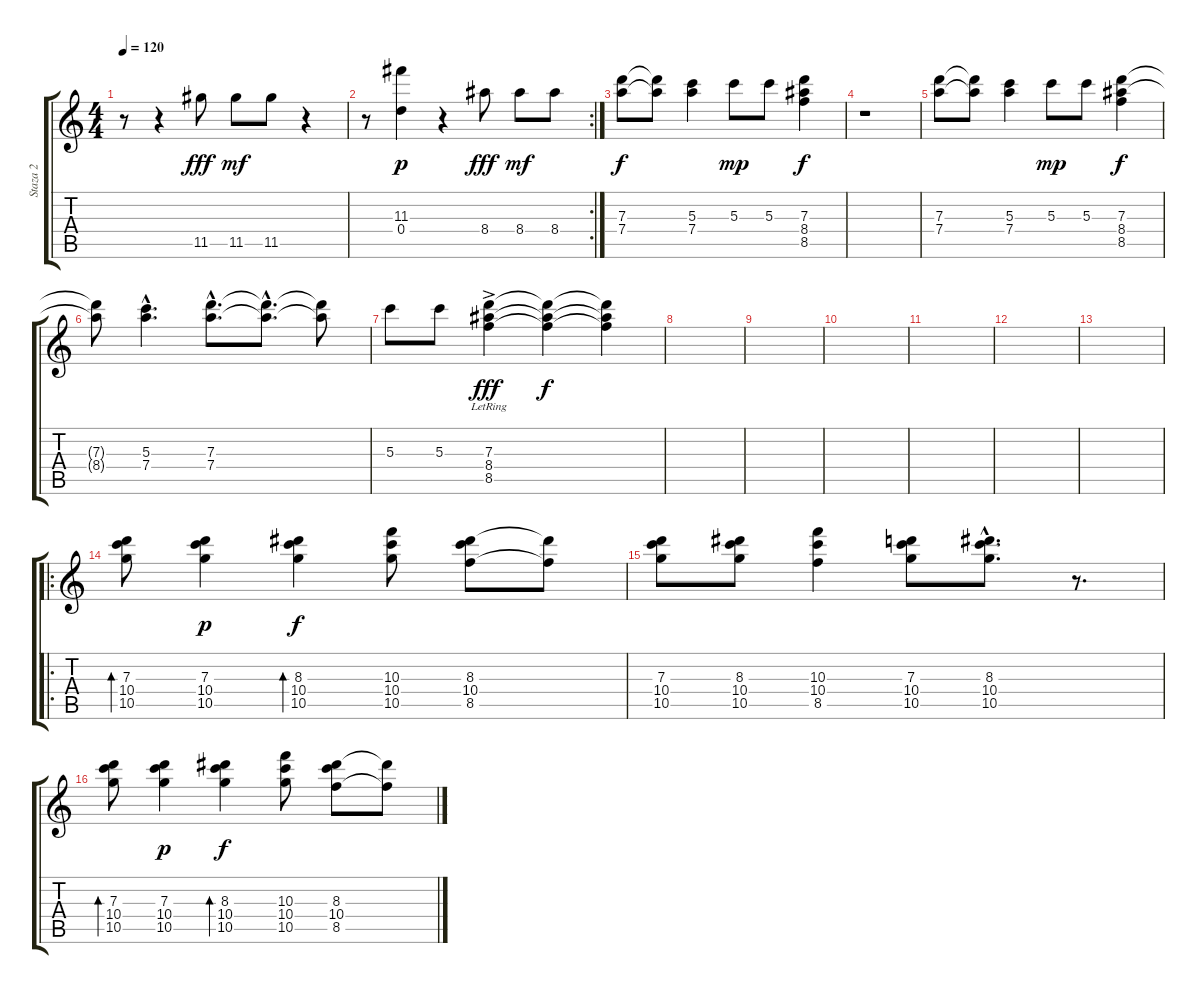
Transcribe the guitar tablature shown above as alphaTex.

\track ("Staza 2" "Staza 2") {instrument acousticguitarsteel}
\staff {score tabs}
\tuning (E4 B3 G4 D4 A3 E3) {hide}
\ts (4 4)
\tempo 120
\clef g2
\ks c
r.8{dy fff instrument acousticguitarsteel} r.4 11.5.8 11.5.8{dy mf} 11.5.8 r.4 |
\rc 2
r.8 (11.3 0.4).4{dy p} r.4 8.4.8{dy fff} 8.4.8{dy mf} 8.4.8 |
(7.3 7.4).8{dy f} (7.3{t} 7.4{t}).8 (5.3 7.4).4 5.3.8{dy mp} 5.3.8 (7.3 8.4 8.5).4{dy f} |
r.1 |
(7.3 7.4).8 (7.3{t} 7.4{t}).8 (5.3 7.4).4 5.3.8{dy mp} 5.3.8 (7.3 8.4 8.5).4{dy f} |
(7.3{t} 8.4{t}).8 (5.3 7.4{hac}).4{d} (7.3{hac} 7.4{hac}).8{d} (7.3{hac t} 7.4{hac t}).8{d} (7.3{t} 7.4{t}).8 |
5.3.8 5.3.8 (7.3{ac lr} 8.4{ac lr} 8.5{ac lr}).4{dy fff} (7.3{t} 8.4{t} 8.5{t}).4{dy f} (7.3{t} 8.4{t} 8.5{t}).4 |
|
|
|
|
|
|
\ro
(7.3 10.4 10.5).8{bd 120} (7.3 10.4 10.5).4{dy p} (8.3 10.4 10.5).4{bd 120 dy f} (10.3 10.4 10.5).8 (8.3 10.4 8.5).8 (8.3{t} 8.5{t}).8 |
(7.3 10.4 10.5).8 (8.3 10.4 10.5).8 (10.3 10.4 8.5).4 (7.3 10.4 10.5).8 (8.3{hac} 10.4{hac} 10.5{hac}).8{d} r.8{d} |
(7.3 10.4 10.5).8{bd 120} (7.3 10.4 10.5).4{dy p} (8.3 10.4 10.5).4{bd 120 dy f} (10.3 10.4 10.5).8 (8.3 10.4 8.5).8 (8.3{t} 8.5{t}).8
